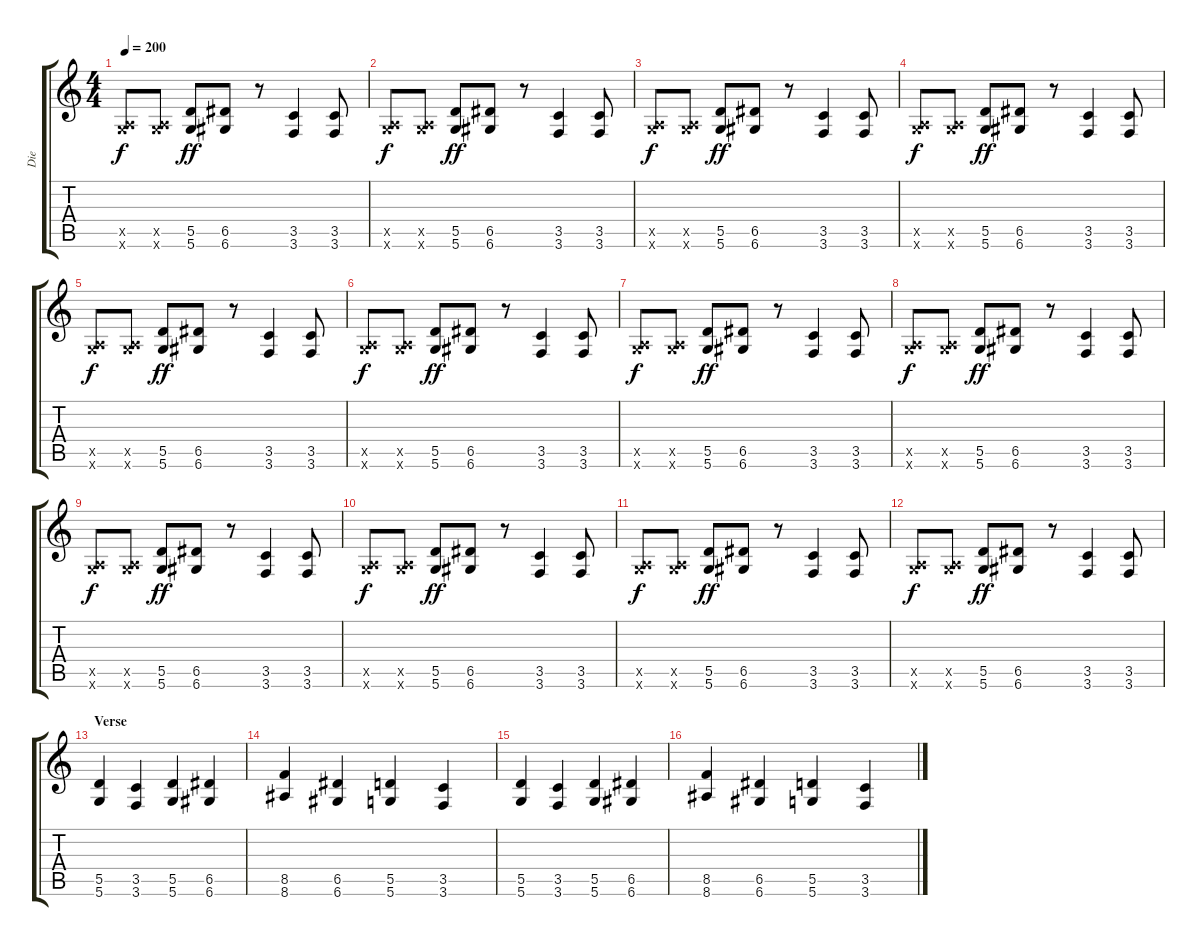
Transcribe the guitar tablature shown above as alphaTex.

\track ("Die" "Die") {instrument distortionguitar}
\staff {score tabs}
\tuning (E4 B3 G3 D3 A2 D2) {hide}
\ts (4 4)
\tempo 200
\clef g2
\ks c
(0.5{x} 5.6{x}).8{dy f} (0.5{x} 5.6{x}).8 (5.5 5.6).8{dy ff} (6.5 6.6).8 r.8 (3.5 3.6).4 (3.5 3.6).8 |
(0.5{x} 5.6{x}).8{dy f} (0.5{x} 5.6{x}).8 (5.5 5.6).8{dy ff} (6.5 6.6).8 r.8 (3.5 3.6).4 (3.5 3.6).8 |
(0.5{x} 5.6{x}).8{dy f} (0.5{x} 5.6{x}).8 (5.5 5.6).8{dy ff} (6.5 6.6).8 r.8 (3.5 3.6).4 (3.5 3.6).8 |
(0.5{x} 5.6{x}).8{dy f} (0.5{x} 5.6{x}).8 (5.5 5.6).8{dy ff} (6.5 6.6).8 r.8 (3.5 3.6).4 (3.5 3.6).8 |
(0.5{x} 5.6{x}).8{dy f} (0.5{x} 5.6{x}).8 (5.5 5.6).8{dy ff} (6.5 6.6).8 r.8 (3.5 3.6).4 (3.5 3.6).8 |
(0.5{x} 5.6{x}).8{dy f} (0.5{x} 5.6{x}).8 (5.5 5.6).8{dy ff} (6.5 6.6).8 r.8 (3.5 3.6).4 (3.5 3.6).8 |
(0.5{x} 5.6{x}).8{dy f} (0.5{x} 5.6{x}).8 (5.5 5.6).8{dy ff} (6.5 6.6).8 r.8 (3.5 3.6).4 (3.5 3.6).8 |
(0.5{x} 5.6{x}).8{dy f} (0.5{x} 5.6{x}).8 (5.5 5.6).8{dy ff} (6.5 6.6).8 r.8 (3.5 3.6).4 (3.5 3.6).8 |
(0.5{x} 5.6{x}).8{dy f} (0.5{x} 5.6{x}).8 (5.5 5.6).8{dy ff} (6.5 6.6).8 r.8 (3.5 3.6).4 (3.5 3.6).8 |
(0.5{x} 5.6{x}).8{dy f} (0.5{x} 5.6{x}).8 (5.5 5.6).8{dy ff} (6.5 6.6).8 r.8 (3.5 3.6).4 (3.5 3.6).8 |
(0.5{x} 5.6{x}).8{dy f} (0.5{x} 5.6{x}).8 (5.5 5.6).8{dy ff} (6.5 6.6).8 r.8 (3.5 3.6).4 (3.5 3.6).8 |
(0.5{x} 5.6{x}).8{dy f} (0.5{x} 5.6{x}).8 (5.5 5.6).8{dy ff} (6.5 6.6).8 r.8 (3.5 3.6).4 (3.5 3.6).8 |
\section ("" "Verse")
(5.5 5.6).4 (3.5 3.6).4 (5.5 5.6).4 (6.5 6.6).4 |
(8.5 8.6).4 (6.5 6.6).4 (5.5 5.6).4 (3.5 3.6).4 |
(5.5 5.6).4 (3.5 3.6).4 (5.5 5.6).4 (6.5 6.6).4 |
(8.5 8.6).4 (6.5 6.6).4 (5.5 5.6).4 (3.5 3.6).4
